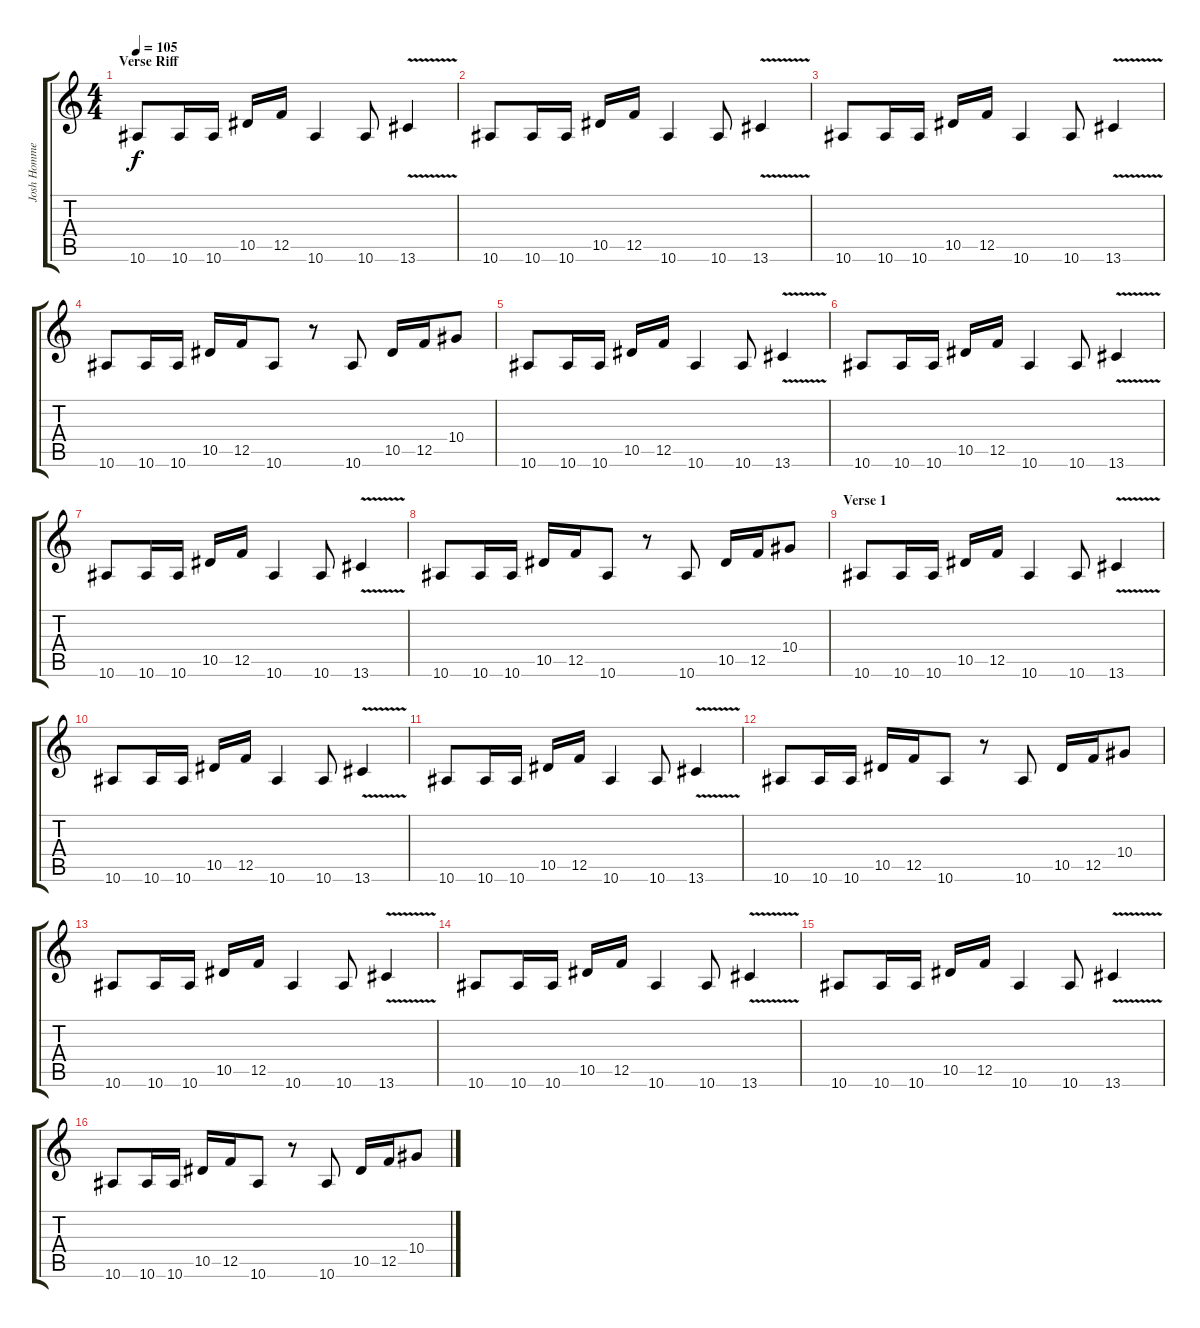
\track ("Josh Homme - Guitar" "Josh Homme") {instrument distortionguitar}
\staff {score tabs}
\tuning (C4 G3 Eb3 Bb2 F2 C2) {hide}
\ts (4 4)
\section ("" "Verse Riff")
\tempo 105
\clef g2
\ks c
10.6.8{dy f} 10.6.16 10.6.16 10.5.16 12.5.16 10.6.4 10.6.8 13.6{v}.4 |
10.6.8 10.6.16 10.6.16 10.5.16 12.5.16 10.6.4 10.6.8 13.6{v}.4 |
10.6.8 10.6.16 10.6.16 10.5.16 12.5.16 10.6.4 10.6.8 13.6{v}.4 |
10.6.8 10.6.16 10.6.16 10.5.16 12.5.16 10.6.8 r.8 10.6.8 10.5.16 12.5.16 10.4.8 |
10.6.8 10.6.16 10.6.16 10.5.16 12.5.16 10.6.4 10.6.8 13.6{v}.4 |
10.6.8 10.6.16 10.6.16 10.5.16 12.5.16 10.6.4 10.6.8 13.6{v}.4 |
10.6.8 10.6.16 10.6.16 10.5.16 12.5.16 10.6.4 10.6.8 13.6{v}.4 |
10.6.8 10.6.16 10.6.16 10.5.16 12.5.16 10.6.8 r.8 10.6.8 10.5.16 12.5.16 10.4.8 |
\section ("" "Verse 1")
10.6.8 10.6.16 10.6.16 10.5.16 12.5.16 10.6.4 10.6.8 13.6{v}.4 |
10.6.8 10.6.16 10.6.16 10.5.16 12.5.16 10.6.4 10.6.8 13.6{v}.4 |
10.6.8 10.6.16 10.6.16 10.5.16 12.5.16 10.6.4 10.6.8 13.6{v}.4 |
10.6.8 10.6.16 10.6.16 10.5.16 12.5.16 10.6.8 r.8 10.6.8 10.5.16 12.5.16 10.4.8 |
10.6.8 10.6.16 10.6.16 10.5.16 12.5.16 10.6.4 10.6.8 13.6{v}.4 |
10.6.8 10.6.16 10.6.16 10.5.16 12.5.16 10.6.4 10.6.8 13.6{v}.4 |
10.6.8 10.6.16 10.6.16 10.5.16 12.5.16 10.6.4 10.6.8 13.6{v}.4 |
10.6.8 10.6.16 10.6.16 10.5.16 12.5.16 10.6.8 r.8 10.6.8 10.5.16 12.5.16 10.4.8
